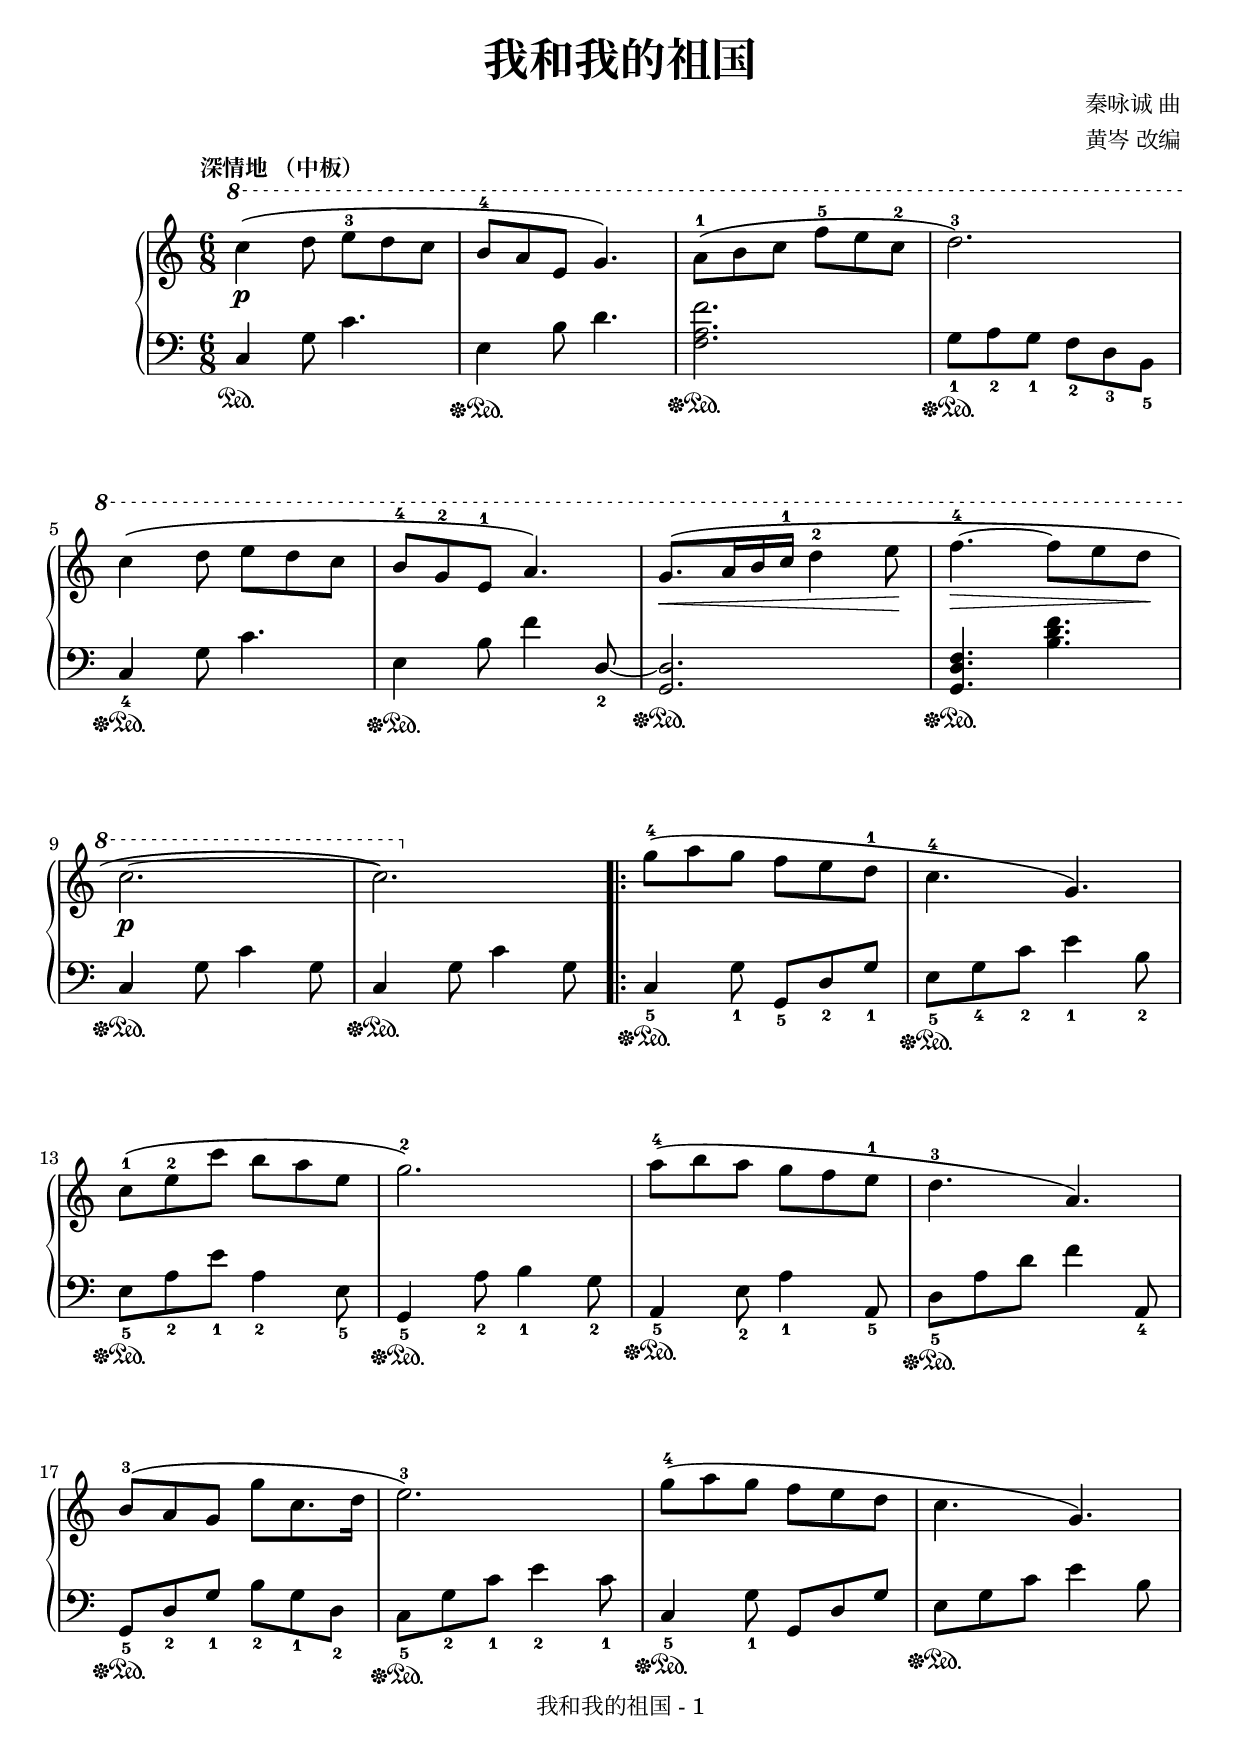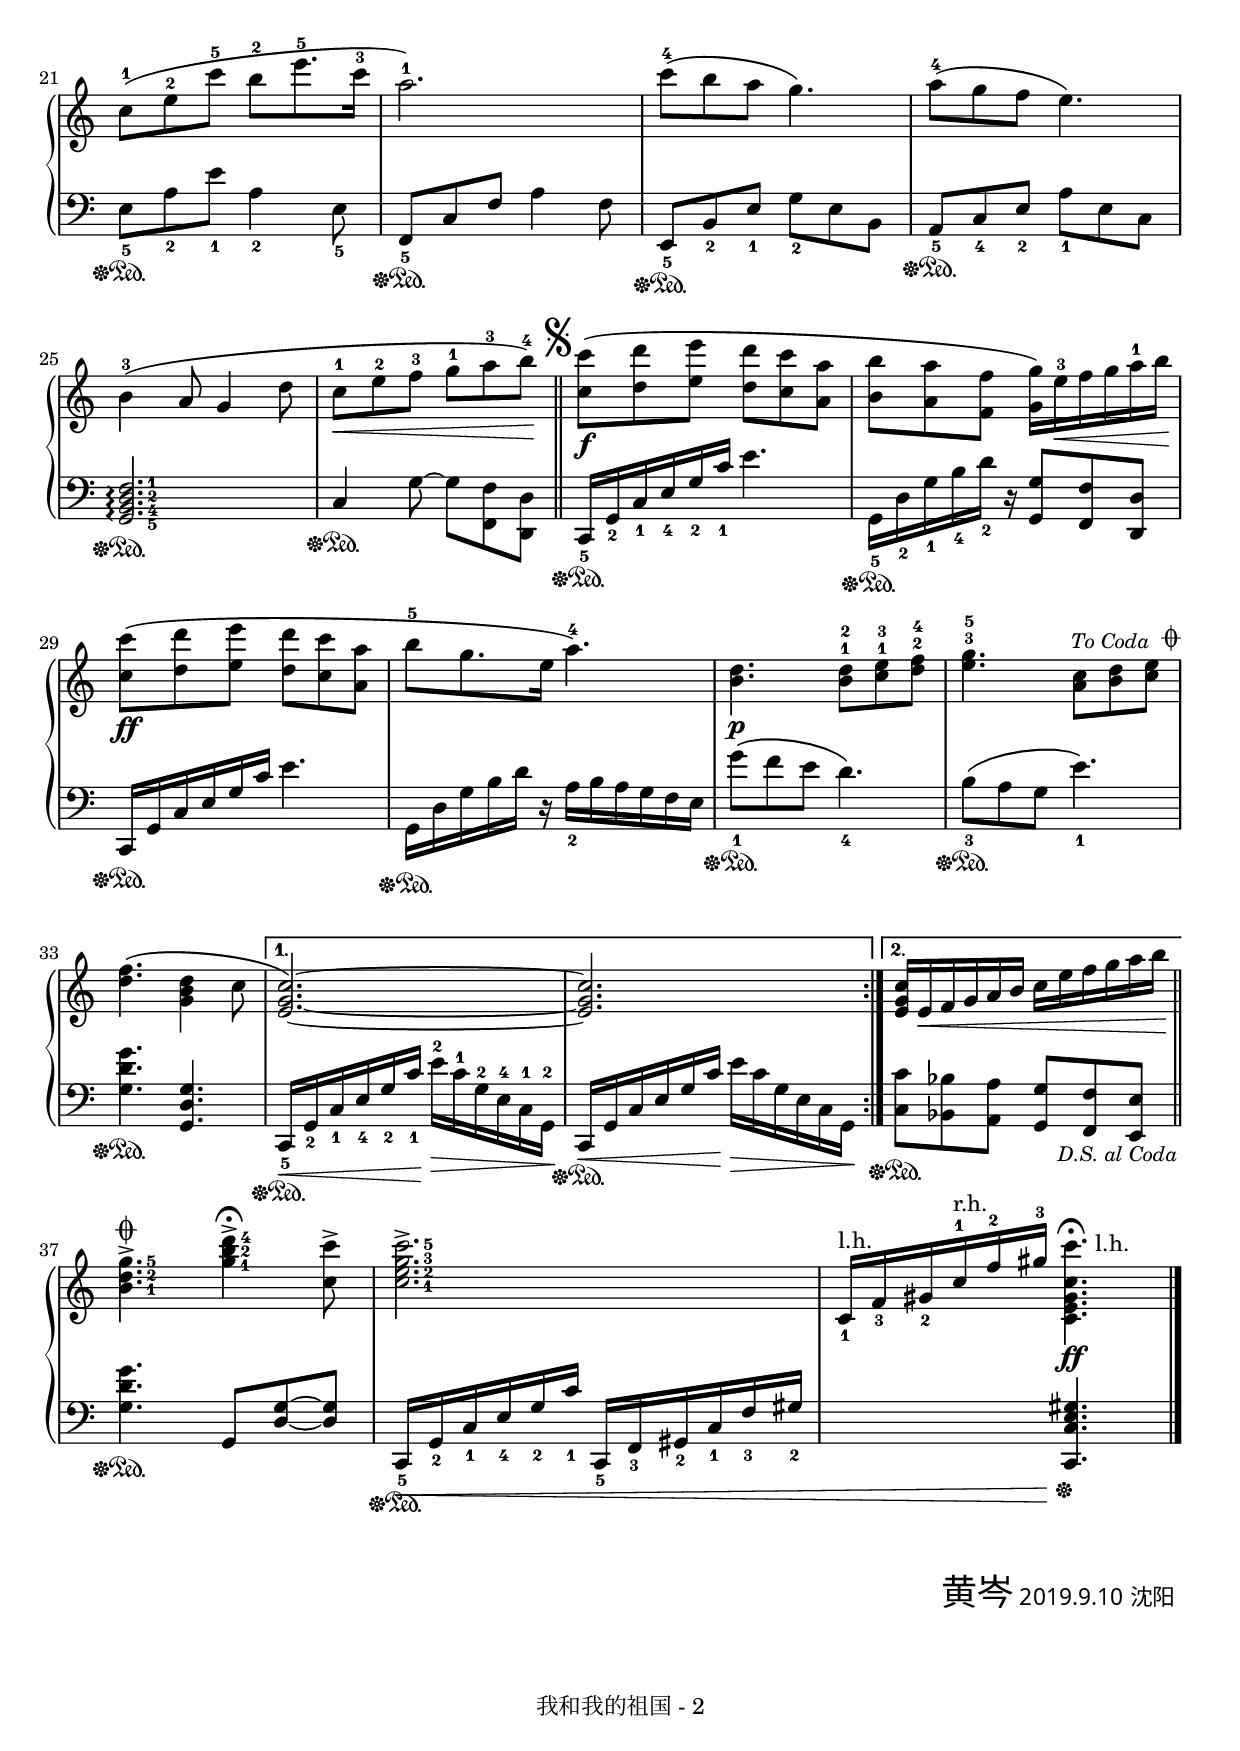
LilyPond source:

\version "2.18.2"

songName = "我和我的祖国"
\include "../lib/paper-footer.ily"
\version "2.18.2"
% 提供最常用的 D.C. al Fine 或 D.S. al Fine 重复的方法
% LilyPond目前没有相应的解决方案，所以只能自己写一些代码片断来简化书写过程。


% 实现 D.C. al Fine 或 D.S. al Fine 的重复
% 代码来自 
%    http://lilypond.1069038.n5.nabble.com/D-C-al-fine-td186747.html
%
% 因为显示符号相对复杂，所以在函数中不提供显示符号的功能，而是在文件后面提供了一些显示的命令。
%
% 已知Bug: 
%  1. 编译时会提示： warning: cannot end volta spanner ，不过不影响使用
%  2. 如果 firstpart 恰好是以一个 \repeat volta x 结尾，该 repeat 的重复小节线 ":|"  
%     会被替换成普通的竖线 "|" ，这时，需要手工指定 \bar ":|."
%  3. 如果 secondpart 恰好是以一个 \repeat volta x 开头，该 repeat 的重复小节线 "|:"
%     会被替换成普通的竖线 "|" ，这时，需要手工指定 \bar ".|:"
repeatfine =
#(define-music-function (parser location firstpart secondpart)
(ly:music? ly:music?)
   #{
     \repeat volta 2 {
       $firstpart
     }
     \alternative {
       {
         \set Score.repeatCommands = #'((volta #f))
         $secondpart
       }
       {
         \set Score.repeatCommands = #'((volta #f))
       }
     }
   #})


% 提供一些重复标记
% 如果显示的位置不合适，可以参考 
%   http://lilypond.org/doc/v2.18/Documentation/notation/formatting-text#text-alignment 
% 中的例子，进行移动。
% 如:  \markup { \translate #'(-4 . -5) \toCoda }
% 
% Unlike text scripts, rehearsal marks cannot be stacked at a particular
% point in a score: only one RehearsalMark object is created.
% 前一版本使用 \mark \markup { ... } ，导致四手联弹曲子中只能显示一个 D.C. al Fine ，
% 所以现在将其定义为 \markup { ... }
#(define-markup-command (repeatSymbol layout props text) (markup?)
  (interpret-markup layout props
    #{
      \markup {
        \italic { $text }
      }
    #}))

dc = \markup \repeatSymbol #"D.C."
ds = \markup \repeatSymbol #"D.S."
dcalFine = \markup \repeatSymbol #"D.C. al Fine"
dsalCoda = \markup \repeatSymbol #"D.S. al Coda"
dsalFine = \markup \repeatSymbol #"D.S. al Fine"
fine   = \markup \repeatSymbol #"Fine"
toCoda = \markup \repeatSymbol { \lower #1 "To Coda " { \musicglyph #"scripts.coda"} }


% 提供一些重复标记
% 如果显示的位置不合适，可以参考命令定义，在自己的代码中使用进行一些调整。
% 如:  \once \override Score.RehearsalMark.direction = #DOWN \dcalFine-mark
define-mark-symbol = #(define-music-function (parser location label) (markup?)
  #{
    % the align part
    \once \override Score.RehearsalMark.break-visibility = #begin-of-line-invisible
    % \once \override Score.RehearsalMark.direction = #DOWN
    \once \override Score.RehearsalMark.self-alignment-X = #RIGHT
    
    \once \override Score.RehearsalMark.font-size = #-1
    % \once \override Score.RehearsalMark.extra-offset = #'( -1 . -1 )
    \mark \markup { \italic { $label } }
  #})
dc-mark = \define-mark-symbol #"D.C."
ds-mark = \define-mark-symbol #"D.S."
dcalFine-mark = \define-mark-symbol #"D.C. al Fine"
dsalCoda-mark = \define-mark-symbol #"D.S. al Coda"
dsalFine-mark = \define-mark-symbol #"D.S. al Fine"
fine-mark = \define-mark-symbol #"Fine"
toCoda-mark = \define-mark-symbol \markup { { \lower #1 "To Coda " { \musicglyph #"scripts.coda"} } } 


\header {
  title = \markup { \fontsize #2 \songName }
  composer = "秦咏诚 曲"
  arranger = "黄岑 改编"
}

keyTime = {
  \key c \major
  \time 6/8
  \numericTimeSignature
}


upper_repeat = \relative c'' {
  <c c'>8\f\( <d d'> <e e'> <d d'> <c c'> <a a'> |
  <b b'>8 <a a'> <f f'> <g g'>16\) e'-3\< f g a-1 b\! |\break
  
  <c, c'>8\ff\( <d d'> <e e'> <d d'> <c c'> <a a'> |
  b'8-5 g8. e16 a4.-4\) |
  <b, d>4.\p q8-1-2 <c e>-1-3 <d f>-2-4 |
  <e g>4.-3-5 <a, c>8 <b d> <c e> |\break 
}

upper = \relative c'' {
  \clef treble
  \keyTime
  \tempo "深情地 （中板）"
  \override Hairpin.to-barline = ##f
  \set fingeringOrientations = #'(right)
  
  \ottava #1
  c'4\p\( d8 e-3 d c |
  b8-4 a e g4.\) |
  a8-1\( b c f-5 e c-2 |
  d2.-3\) |\break
  
  c4\( d8 e d c |
  b8-4 g-2 e-1 a4.\) |
  g8.\(\< a16 b c-1 d4-2 e8\! |
  f4.-4~\> f8 e d\! |\break
  
  c2.~\p |
  c2.\)\ottava #0 |
  \repeat volta 2 {
    g8-4\( a g f e d-1 |
    c4.-4 g\) |\break
    
    c8-1\( e-2 c' b a e |
    g2.-2\) |
    a8-4\( b a g f e-1 |
    d4.-3 a\) |\break
    
    b8-3\( a g g' c,8. d16 |
    e2.-3\) 
    g8-4\( a g f e d |
    c4. g\) |\break\pageBreak
    
    c8-1\( e-2 c'-5 b-2 e8.-5 c16-3 | % 我在其他人的谱子中看到的是 d8，不过黄老师认为 e 更好听，所以这里按照她的意见写成 e8.
    a2.-1\) |
    c8-4\( b a g4.\) |
    a8-4\( g f e4.\) |\break
    
    b4-3\( a8 g4 d'8 |
    c8-1\< e-2 f-3 g-1 a-3 b-4\!\) |\bar "||"\mark \markup { \musicglyph #"scripts.segno" }
    \upper_repeat
    \toCoda-mark
    
    <d, f>4.\( <g, b d>4 c8 |
  }
  \alternative {
    {
      <e, g c>2.\)~ |
      q2. |
    }
    {
      q16 e16\< f g a b c e f g a b\! |\bar"||" \once \override Score.RehearsalMark.direction = #DOWN \dsalCoda-mark \break
      \tag #'midi {
        \upper_repeat
      }
    }
  }
  
  <b,-1 d-2 g-5>4.->\coda <g'-1 b-2 d-4>4->\fermata <c, c'>8-> |
  <c-1 e-2 g-3 c-5>2.-> |
  s4. <c, e gis c c'>4.\ff\fermata^\markup{\translate #'(3 . 1)"l.h."}
  |\bar "|."
}

% 因为本首曲子大量使用踏板，为了减少代码量，定义缩写
On=\sustainOn
Off=\sustainOff
Switch=\sustainOff\sustainOn

lower_repeat = \relative c {
  c,16_5\Switch g'_2 c_1 e_4 g_2 c_1 e4. |
  g,,16_5\Switch d'_2 g_1 b_4 d_2 r16 <g,, g'>8 <f f'> <d d'> |\break
  
  c16\Switch g' c e g c e4. |
  g,,16\Switch d' g b d r a16_2 b a g f e |
  g'8_1\Switch\( f e d4._4\) |
  b8_3\Switch\( a g e'4._1\) |\break
}

lower = \relative c {
  \clef bass
  \keyTime
  \override Hairpin.to-barline = ##f
  \dynamicUp
  \set fingeringOrientations = #'(right)
  
  c4\On g'8 c4. |
  e,4\Switch b'8 d4. |
  <f, a f'>2.\Switch |
  g8_1\Switch a_2 g_1 f_2 d_3 b_5 |\break
  
  c4_4\Switch g'8 c4. |
  e,4\Switch b'8 f'4 \once \stemUp d,8_2~ |
  <g, d'>2.\Switch |
  <g d' f>4.\Switch <b' d f>4. |\break
  
  c,4\Switch g'8 c4 g8 |
  c,4\Switch g'8 c4 g8 |
  \repeat volta 2 {
    c,4_5\Switch g'8_1 g,_5 d'_2 g_1 |
    e8_5\Switch g_4 c_2 e4_1 b8_2 |\break
    
    e,8_5\Switch a_2 e'_1 a,4_2 e8_5 |
    g,4_5\Switch a'8_2 b4_1 g8_2 |
    a,4_5\Switch e'8_2 a4_1 a,8_5 |
    d8_5\Switch a' d f4 a,,8_4 |\break
    
    g8_5\Switch d'_2 g_1 b_2 g_1 d_2 |
    c8_5\Switch g'_2 c_1 e4_2 c8_1 |
    c,4_5\Switch g'8_1 g, d' g |
    e8\Switch g c e4 b8 |\break\pageBreak
    
    e,8_5\Switch a_2  e'_1 a,4_2 e8_5 |
    f,8_5\Switch c' f a4 f8 |
    e,8_5\Switch b'_2 e_1 g_2 e b |
    a8_5\Switch c_4 e_2 a_1 e c |\break
    
    <g-5 b-4 d-2 f-1>2.\Switch\arpeggio |
    c4\Switch g'8~ \stemDown g <f, f'> <d d'> \stemNeutral |\bar"||"
    \lower_repeat
    
    <g' d' g>4.\Switch <g, d' g> |
  }
  \alternative {
    {
      c,16_5_\<\Switch g'_2 c_1 e_4 g_2 c_1\! e-2_\> c-1 g-2 e-4 c-1 g-2\! |
      c,16_\<\Switch g' c e g c\! e_\> c g e c g\! |
    }
    {
      <c c'>8\Switch <bes bes'> <a a'> <g g'> <f f'> <e e'> |
      \tag #'midi {
        \lower_repeat
      }
    }
  }
  <g' d' g>4.\Switch g,8 <d' g>~ q |
  \once \override DynamicLineSpanner.Y-offset = #-7
  c,16_5_\<\Switch g'_2 c_1 e_4 g_2 c_1 c,,_5 f_3 gis_2 c_1 f_3 gis_2 |
  \change Staff = "upper" c16_1^\markup {"l.h."} f_3 gis_2 c-1^\markup {"r.h."} f-2 gis-3\!
  \change Staff = "lower" <c,,,, c' e gis>4.\Off |
  
  \bar "|."
}

\score {
  \keepWithTag #'pdf
  % \keepWithTag #'midi
  \new PianoStaff <<
    \new Staff = "upper" \upper
    \new Staff = "lower" \lower
  >>
  \layout {
    % indent = 0\cm
  }
  % \midi { }
}

\score {
  \unfoldRepeats
  \keepWithTag #'midi
  \new PianoStaff <<
    \new Staff = "upper" \upper
    \new Staff = "lower" \lower
  >>
  \midi {
    \tempo 8 = 120
  }
}

\markup { \override #'(font-name . "楷体") \column {
  \fill-with-pattern #1 #RIGHT "" "" \line {
    \override #'(font-size . 4) {
      \with-url #"https://www.icourse163.org/u/mooc1464835902878" {黄岑}
    } 2019.9.10 沈阳 }
} }
\markup { \vspace #2 }

% 最后一个音的弹法：
% 1. 左手先弹一个八度 do-do，
% 2. 左手平移弹 mi, sol, do， 
% 3. 右手 mi, sol, do， 
% 4. 最后是左手弹do